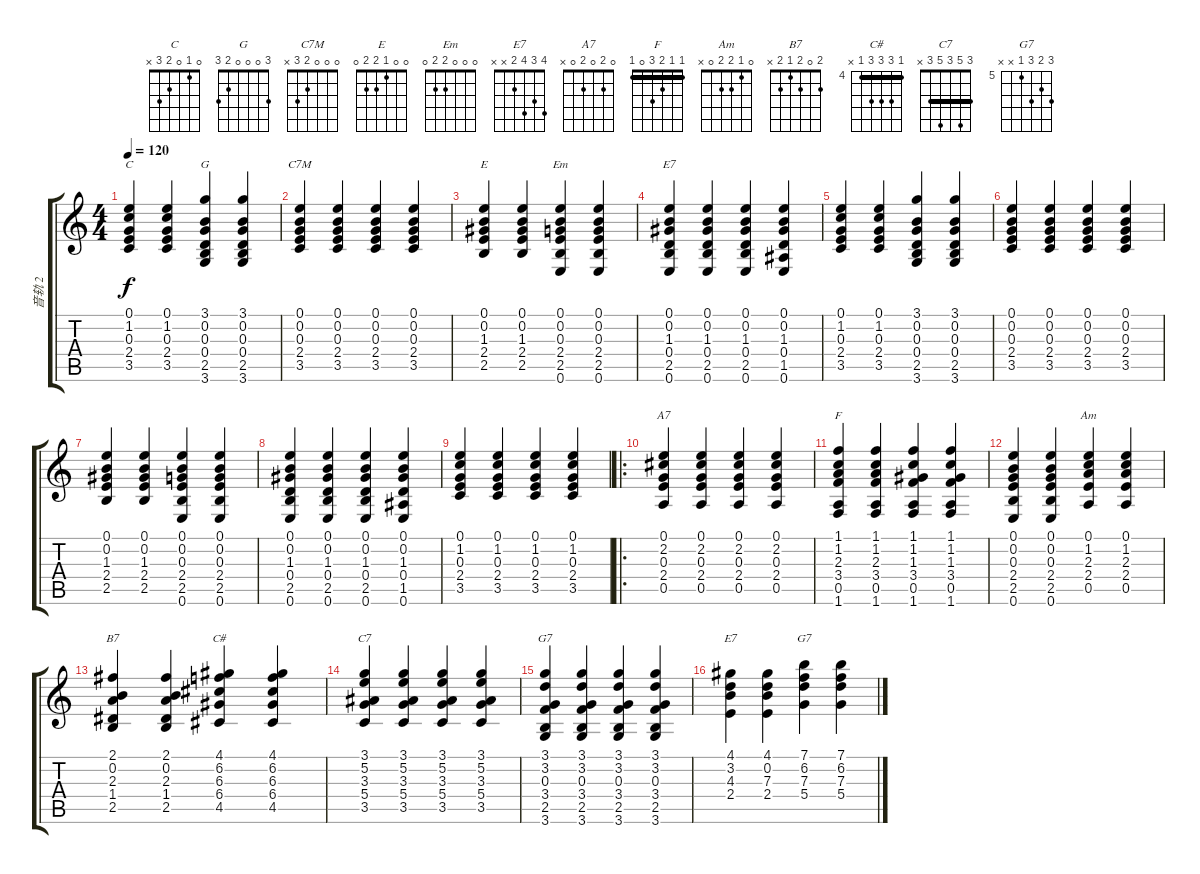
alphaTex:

\track ("音轨 2" "音轨 2") {instrument acousticguitarnylon}
\staff {score tabs}
\tuning (E4 B3 G3 D3 A2 E2) {hide}
\chord ("C" 0 1 0 2 3 x)
\chord ("G" 3 0 0 0 2 3)
\chord ("C7M" 0 0 0 2 3 x)
\chord ("E" 0 0 1 2 2 0)
\chord ("Em" 0 0 0 2 2 0)
\chord ("E7" 0 0 1 0 2 0)
\chord ("A7" 0 2 0 2 0 x)
\chord ("F" 1 1 2 3 0 1) {barre 1}
\chord ("Am" 0 1 2 2 0 x)
\chord ("B7" 2 0 2 1 2 x)
\chord ("C#" 4 6 6 6 4 x) {firstfret 4 barre 4}
\chord ("C7" 3 5 3 5 3 x) {barre 3}
\chord ("G7" 3 3 0 3 2 3) {barre 3}
\chord ("E7" 4 3 4 2 x x)
\chord ("G7" 7 6 7 5 x x) {firstfret 5}
\ts (4 4)
\tempo 120
\clef g2
\ks c
(0.1 1.2 0.3 2.4 3.5).4{ch "C" dy f instrument acousticguitarnylon} (0.1 1.2 0.3 2.4 3.5).4 (3.1 0.2 0.3 0.4 2.5 3.6).4{ch "G"} (3.1 0.2 0.3 0.4 2.5 3.6).4 |
(0.1 0.2 0.3 2.4 3.5).4{ch "C7M"} (0.1 0.2 0.3 2.4 3.5).4 (0.1 0.2 0.3 2.4 3.5).4 (0.1 0.2 0.3 2.4 3.5).4 |
(0.1 0.2 1.3 2.4 2.5).4{ch "E"} (0.1 0.2 1.3 2.4 2.5).4 (0.1 0.2 0.3 2.4 2.5 0.6).4{ch "Em"} (0.1 0.2 0.3 2.4 2.5 0.6).4 |
(0.1 0.2 1.3 0.4 2.5 0.6).4{ch "E7"} (0.1 0.2 1.3 0.4 2.5 0.6).4 (0.1 0.2 1.3 0.4 2.5 0.6).4 (0.1 0.2 1.3 0.4 1.5 0.6).4 |
(0.1 1.2 0.3 2.4 3.5).4 (0.1 1.2 0.3 2.4 3.5).4 (3.1 0.2 0.3 0.4 2.5 3.6).4 (3.1 0.2 0.3 0.4 2.5 3.6).4 |
(0.1 0.2 0.3 2.4 3.5).4 (0.1 0.2 0.3 2.4 3.5).4 (0.1 0.2 0.3 2.4 3.5).4 (0.1 0.2 0.3 2.4 3.5).4 |
(0.1 0.2 1.3 2.4 2.5).4 (0.1 0.2 1.3 2.4 2.5).4 (0.1 0.2 0.3 2.4 2.5 0.6).4 (0.1 0.2 0.3 2.4 2.5 0.6).4 |
(0.1 0.2 1.3 0.4 2.5 0.6).4 (0.1 0.2 1.3 0.4 2.5 0.6).4 (0.1 0.2 1.3 0.4 2.5 0.6).4 (0.1 0.2 1.3 0.4 1.5 0.6).4 |
(0.1 1.2 0.3 2.4 3.5).4 (0.1 1.2 0.3 2.4 3.5).4 (0.1 1.2 0.3 2.4 3.5).4 (0.1 1.2 0.3 2.4 3.5).4 |
\ro
(0.1 2.2 0.3 2.4 0.5).4{ch "A7"} (0.1 2.2 0.3 2.4 0.5).4 (0.1 2.2 0.3 2.4 0.5).4 (0.1 2.2 0.3 2.4 0.5).4 |
(1.1 1.2 2.3 3.4 0.5 1.6).4{ch "F"} (1.1 1.2 2.3 3.4 0.5 1.6).4 (1.1 1.2 1.3 3.4 0.5 1.6).4 (1.1 1.2 1.3 3.4 0.5 1.6).4 |
(0.1 0.2 0.3 2.4 2.5 0.6).4 (0.1 0.2 0.3 2.4 2.5 0.6).4 (0.1 1.2 2.3 2.4 0.5).4{ch "Am"} (0.1 1.2 2.3 2.4 0.5).4 |
(2.1 0.2 2.3 1.4 2.5).4{ch "B7"} (2.1 0.2 2.3 1.4 2.5).4 (4.1 6.2 6.3 6.4 4.5).4{ch "C#"} (4.1 6.2 6.3 6.4 4.5).4 |
(3.1 5.2 3.3 5.4 3.5).4{ch "C7"} (3.1 5.2 3.3 5.4 3.5).4 (3.1 5.2 3.3 5.4 3.5).4 (3.1 5.2 3.3 5.4 3.5).4 |
(3.1 3.2 0.3 3.4 2.5 3.6).4{ch "G7"} (3.1 3.2 0.3 3.4 2.5 3.6).4 (3.1 3.2 0.3 3.4 2.5 3.6).4 (3.1 3.2 0.3 3.4 2.5 3.6).4 |
(4.1 3.2 4.3 2.4).4{ch "E7"} (4.1 0.2 7.3 2.4).4 (7.1 6.2 7.3 5.4).4{ch "G7"} (7.1 6.2 7.3 5.4).4
